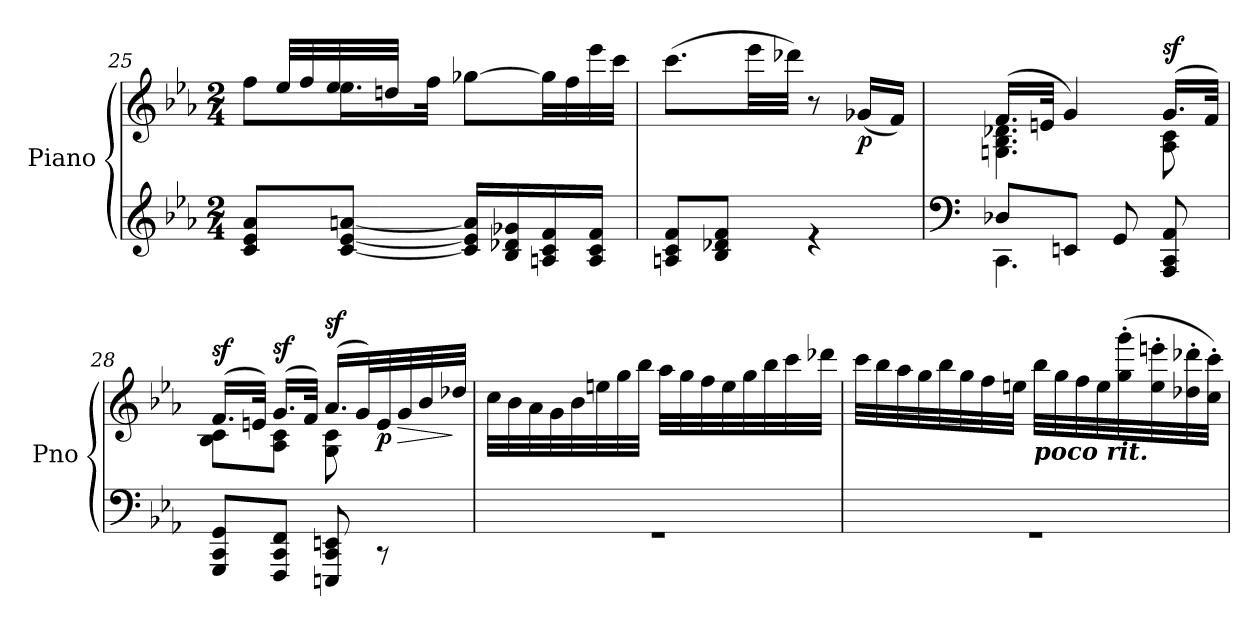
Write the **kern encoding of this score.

**kern	**kern	**dynam
*part1	*part1	*part1
*staff2	*staff1	*staff1/2
*I"Piano	*	*
*I'Pno	*	*
*clefG2	*clefG2	*
*k[b-e-a-]	*k[b-e-a-]	*
*M2/4	*M2/4	*
=25	=25	=25
*^	*^	*
2ryy	8c/ 8e-/ 8a-/L	8ff\L	16ryy	.
.	.	.	32ee-/LLL	.
.	.	.	32ff/	.
.	[8c/ [8e-/ [8an/J	16.ee-\L	32ee-/	.
.	.	.	32ddn/JJJ	.
.	.	.	4ryy	.
.	.	32ff\JJk	.	.
.	16c/] 16e-/] 16a/]LL	[8gg-X\L	.	.
.	16B-/ 16d-X/ 16g-X/	.	.	.
.	16An/ 16c/ 16f/	32gg-\LL]	.	.
.	.	32ff\	.	.
.	16A/ 16c/ 16f/JJ	32eee-\	16ryy	.
.	.	32ccc\JJJ	.	.
*	*	*v	*v	*
!!LO:LB:g=z
=26	=26	=26	=26
!	!	!	!LO:DY:b
2ryy	8An/ 8c/ 8f/L	(8.ccc\L	other-dynamics
.	8B-/ 8d-X/ 8f/J	.	.
.	.	32eee-\LL	.
.	.	32ddd-X\JJJ)	.
.	4r	8r	.
!	!	!	!LO:DY:b
.	.	(16g-X/LL	p
.	.	16f/JJ)	.
*v	*v	*	*
!!LO:PB:g=z
=27	=27	=27
*clefF4	*	*
*^	*^	*
*	*^	*	*	*
2ryy	8D-X/L	4.CC\	(>16.f/LL	4.Gn\ 4.B-\ 4.d-X\	.
!	!	!	!	!	!LO:DY:b
.	.	.	32en/JJk	.	other-dynamics
.	8EEn/J	.	4g/)	.	.
.	8GG/	.	.	.	.
!	!	!	!	!	!LO:DY:a
.	8AAA-/ 8CC/ 8AA-/	8ryy	(16.g/LL	8A-\ 8c\	sf
.	.	.	32f/JJk)	.	.
*	*v	*v	*	*	*
=28	=28	=28	=28	=28
!	!	!	!	!LO:DY:a
2ryy	8GGG/ 8CC/ 8GG/L	(16.f/LL	8B-\ 8c\L	sf
.	.	32en/JJk)	.	.
!	!	!	!	!LO:DY:a
.	8FFF/ 8CC/ 8FF/J	(16.g/LL	8A-\ 8c\J	sf
.	.	32f/JJk)	.	.
!	!	!	!	!LO:DY:a
.	8EEEn/ 8CC/ 8EEn/	(16.a-/LL	8G\ 8c\	sf
.	.	32g/L)	.	.
!	!	!	!	!LO:DY:b
.	8r	32e/	8ryy	p
!	!	!	!	!LO:HP:b
.	.	32g/	.	>
.	.	32b-/	.	.
.	.	32dd-X/JJJ	.	]
*	*	*v	*v	*
=29	=29	=29	=29
2ryy	2r	32cc\LLL	.
.	.	32b-\	.
.	.	32a-\	.
.	.	32g\	.
.	.	32b-\	.
.	.	32een\	.
.	.	32gg\	.
.	.	32bb-\JJJ	.
.	.	32aa-\LLL	.
.	.	32gg\	.
.	.	32ff\	.
.	.	32ee\	.
.	.	32gg\	.
.	.	32bb-\	.
.	.	32ccc\	.
.	.	32ddd-X\JJJ	.
!!LO:LB:g=z
=30	=30	=30	=30
2ryy	2r	32ccc\LLL	.
.	.	32bb-\	.
.	.	32aa-\	.
.	.	32gg\	.
.	.	32bb-\	.
.	.	32gg\	.
.	.	32ff\	.
.	.	32een\JJJ	.
!	!	!LO:TX:b:Bi:t=poco rit.	!
.	.	32bb-\LLL	.
.	.	32gg\	.
.	.	32ff\	.
.	.	32ee\	.
!	!	!	!LO:DY:b
.	.	(32gg\' 32ggg\'	other-dynamics
.	.	32ee\' 32eeen\'	.
.	.	32dd-X\' 32ddd-X\'	.
.	.	32cc\' 32ccc\'JJJ)	.
*v	*v	*	*
=	=	=
*-	*-	*-
